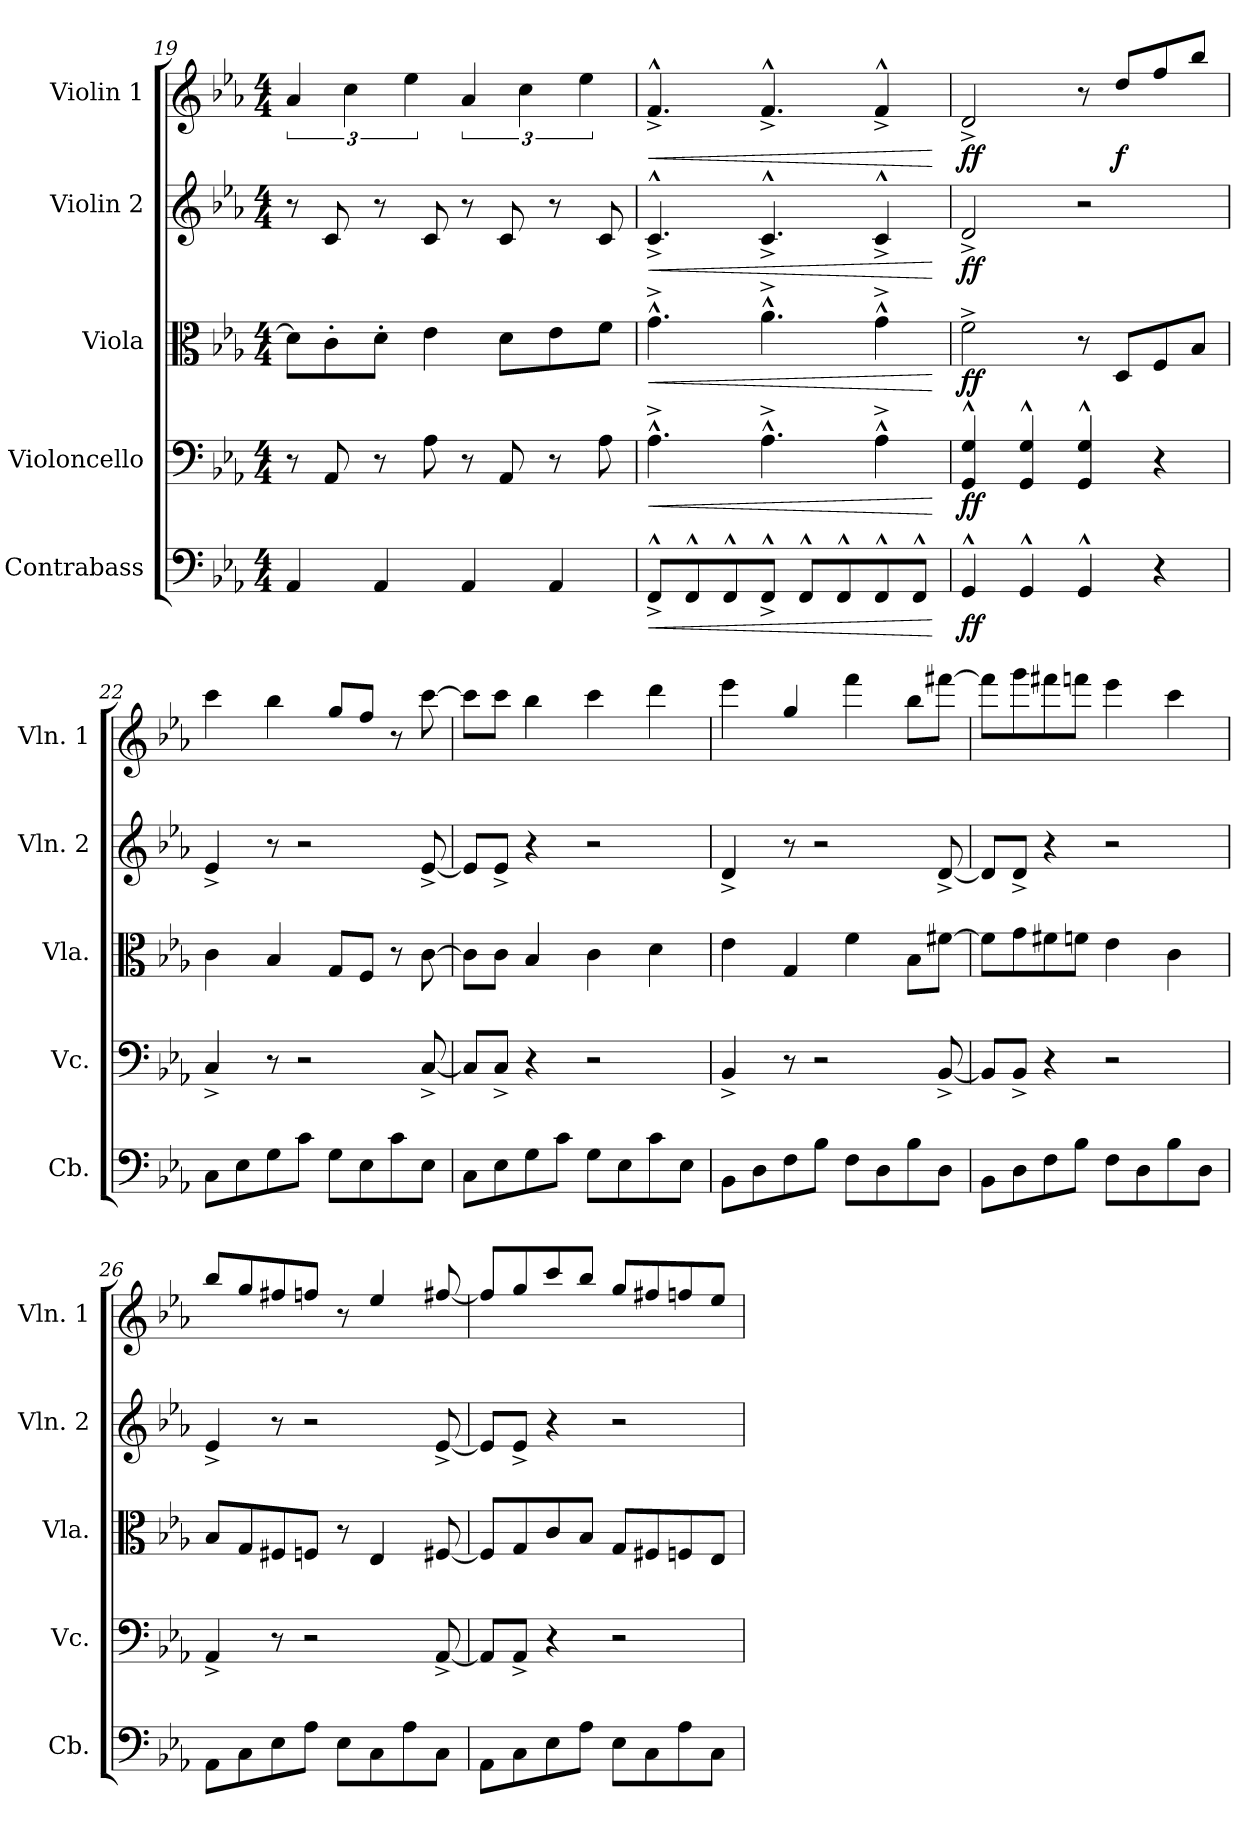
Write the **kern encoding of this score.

**kern	**dynam	**kern	**dynam	**kern	**dynam	**kern	**dynam	**kern	**dynam
*part5	*part5	*part4	*part4	*part3	*part3	*part2	*part2	*part1	*part1
*staff5	*staff5	*staff4	*staff4	*staff3	*staff3	*staff2	*staff2	*staff1	*staff1
*I"Contrabass	*	*I"Violoncello	*	*I"Viola	*	*I"Violin 2	*	*I"Violin 1	*
*I'Cb.	*	*I'Vc.	*	*I'Vla.	*	*I'Vln. 2	*	*I'Vln. 1	*
*clefF4	*	*clefF4	*	*clefC3	*	*clefG2	*	*clefG2	*
*ITrd7c12	*	*	*	*	*	*	*	*	*
*k[b-e-a-]	*	*k[b-e-a-]	*	*k[b-e-a-]	*	*k[b-e-a-]	*	*k[b-e-a-]	*
*M4/4	*	*M4/4	*	*M4/4	*	*M4/4	*	*M4/4	*
=19	=19	=19	=19	=19	=19	=19	=19	=19	=19
4AAA-/	.	8r	.	8d\L]	.	8r	.	6a-/	.
.	.	8AA-/	.	8c'\	.	8c/	.	.	.
.	.	.	.	.	.	.	.	6cc\	.
4AAA-/	.	8r	.	8d'\J	.	8r	.	.	.
.	.	.	.	.	.	.	.	6ee-\	.
.	.	8A-\	.	4e-\	.	8c/	.	.	.
4AAA-/	.	8r	.	.	.	8r	.	6a-/	.
.	.	8AA-/	.	8d\L	.	8c/	.	.	.
.	.	.	.	.	.	.	.	6cc\	.
4AAA-/	.	8r	.	8e-\	.	8r	.	.	.
.	.	.	.	.	.	.	.	6ee-\	.
.	.	8A-\	.	8f\J	.	8c/	.	.	.
=20	=20	=20	=20	=20	=20	=20	=20	=20	=20
!	!LO:HP:b	!	!LO:HP:b	!	!LO:HP:b	!	!LO:HP:b	!	!LO:HP:b
8FFF^^^/L	<	4.A-^^^\	<	4.g^^^\	<	4.c^^^/	<	4.f^^^/	<
8FFF^^/	.	.	.	.	.	.	.	.	.
8FFF^^/	.	.	.	.	.	.	.	.	.
8FFF^^^/J	.	4.A-^^^\	.	4.a-^^^\	.	4.c^^^/	.	4.f^^^/	.
8FFF^^/L	.	.	.	.	.	.	.	.	.
8FFF^^/	.	.	.	.	.	.	.	.	.
8FFF^^/	.	4A-^^^\	.	4g^^^\	.	4c^^^/	.	4f^^^/	.
8FFF^^/J	.	.	.	.	.	.	.	.	.
.	[	.	[	.	[	.	[	.	[
=21	=21	=21	=21	=21	=21	=21	=21	=21	=21
!	!LO:DY:b	!	!LO:DY:b	!	!LO:DY:b	!	!LO:DY:b	!	!LO:DY:b
4GGG^^/	ff	4GG/^^ 4G/^^	ff	2f^\	ff	2d^/	ff	2d^/	ff
4GGG^^/	.	4GG/^^ 4G/^^	.	.	.	.	.	.	.
4GGG^^/	.	4GG/^^ 4G/^^	.	8r	.	2r	.	8r	.
!	!	!	!	!	!	!	!	!	!LO:DY:b
.	.	.	.	8D/L	.	.	.	8dd/L	f
4r	.	4r	.	8F/	.	.	.	8ff/	.
.	.	.	.	8B-/J	.	.	.	8bb-/J	.
!!LO:PB:g=z
=22	=22	=22	=22	=22	=22	=22	=22	=22	=22
8CC\L	.	4C^/	.	4c\	.	4e-^/	.	4ccc\	.
8EE-\	.	.	.	.	.	.	.	.	.
8GG\	.	8r	.	4B-/	.	8r	.	4bb-\	.
8C\J	.	2r	.	.	.	2r	.	.	.
8GG\L	.	.	.	8G/L	.	.	.	8gg/L	.
8EE-\	.	.	.	8F/J	.	.	.	8ff/J	.
8C\	.	.	.	8r	.	.	.	8r	.
8EE-\J	.	[8C^/	.	[8c\	.	[8e-^/	.	[8ccc\	.
=23	=23	=23	=23	=23	=23	=23	=23	=23	=23
8CC\L	.	8C/L]	.	8c\L]	.	8e-/L]	.	8ccc\L]	.
8EE-\	.	8C^/J	.	8c\J	.	8e-^/J	.	8ccc\J	.
8GG\	.	4r	.	4B-/	.	4r	.	4bb-\	.
8C\J	.	.	.	.	.	.	.	.	.
8GG\L	.	2r	.	4c\	.	2r	.	4ccc\	.
8EE-\	.	.	.	.	.	.	.	.	.
8C\	.	.	.	4d\	.	.	.	4ddd\	.
8EE-\J	.	.	.	.	.	.	.	.	.
=24	=24	=24	=24	=24	=24	=24	=24	=24	=24
*	*	*	*	*^	*	*	*	*^	*
8BBB-\L	.	4BB-^/	.	4e-\	2..ryy	.	4d^/	.	4eee-\	2..ryy	.
8DD\	.	.	.	.	.	.	.	.	.	.	.
8FF\	.	8r	.	4G/	.	.	8r	.	4gg/	.	.
8BB-\J	.	2r	.	.	.	.	2r	.	.	.	.
8FF\L	.	.	.	4f\	.	.	.	.	4fff\	.	.
8DD\	.	.	.	.	.	.	.	.	.	.	.
8BB-\	.	.	.	8B-\L	.	.	.	.	8bb-\L	.	.
8DD\J	.	[8BB-^/	.	[8f#X\J	[8e-\yy	.	[8d^/	.	[8fff#X\J	[8eee-\yy	.
=25	=25	=25	=25	=25	=25	=25	=25	=25	=25	=25	=25
8BBB-\L	.	8BB-/L]	.	8f#\L]	8e-\yy]	.	8d/L]	.	8fff#\L]	8eee-\yy]	.
8DD\	.	8BB-^/J	.	8g\	2..ryy	.	8d^/J	.	8ggg\	2..ryy	.
8FF\	.	4r	.	8f#X\	.	.	4r	.	8fff#X\	.	.
8BB-\J	.	.	.	8fn\J	.	.	.	.	8fffn\J	.	.
8FF\L	.	2r	.	4e-\	.	.	2r	.	4eee-\	.	.
8DD\	.	.	.	.	.	.	.	.	.	.	.
8BB-\	.	.	.	4c\	.	.	.	.	4ccc\	.	.
8DD\J	.	.	.	.	.	.	.	.	.	.	.
*	*	*	*	*v	*v	*	*	*	*v	*v	*
!!LO:LB:g=z
=26	=26	=26	=26	=26	=26	=26	=26	=26	=26
8AAA-\L	.	4AA-^/	.	8B-/L	.	4e-^/	.	8bb-/L	.
8CC\	.	.	.	8G/	.	.	.	8gg/	.
8EE-\	.	8r	.	8F#X/	.	8r	.	8ff#X/	.
8AA-\J	.	2r	.	8Fn/J	.	2r	.	8ffn/J	.
8EE-\L	.	.	.	8r	.	.	.	8r	.
8CC\	.	.	.	4E-/	.	.	.	4ee-/	.
8AA-\	.	.	.	.	.	.	.	.	.
8CC\J	.	[8AA-^/	.	[8F#X/	.	[8e-^/	.	[8ff#X/	.
=27	=27	=27	=27	=27	=27	=27	=27	=27	=27
*	*	*	*	*^	*	*	*	*^	*
8AAA-\L	.	8AA-/L]	.	8F#/L]	4ryy	.	8e-/L]	.	8ff#/L]	4ryy	.
8CC\	.	8AA-^/J	.	8G/	.	.	8e-^/J	.	8gg/	.	.
8EE-\	.	4r	.	8c/	8B-/yy	.	4r	.	8ccc/	8bb-\yy	.
8AA-\J	.	.	.	8B-/J	2ryy	.	.	.	8bb-/J	2ryy	.
8EE-\L	.	2r	.	8G/L	.	.	2r	.	8gg/L	.	.
8CC\	.	.	.	8F#X/	.	.	.	.	8ff#X/	.	.
8AA-\	.	.	.	8Fn/	.	.	.	.	8ffn/	.	.
8CC\J	.	.	.	8E-/J	8ryy	.	.	.	8ee-/J	8ryy	.
*	*	*	*	*v	*v	*	*	*	*v	*v	*
=	=	=	=	=	=	=	=	=	=
*-	*-	*-	*-	*-	*-	*-	*-	*-	*-
